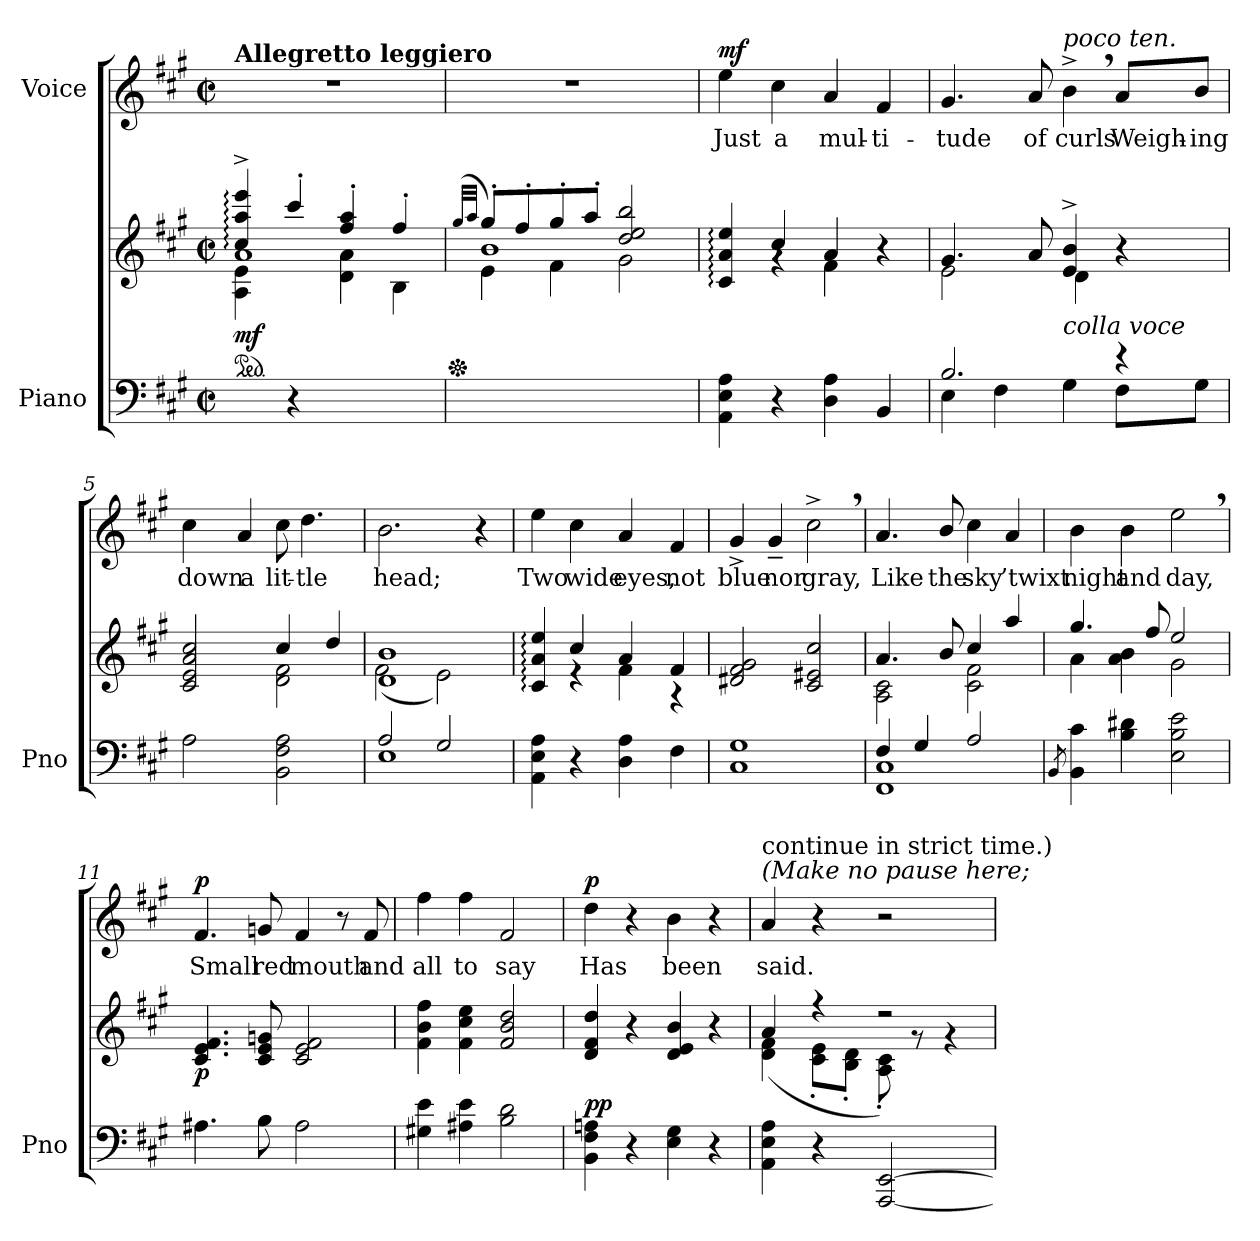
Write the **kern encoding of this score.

**kern	**kern	**dynam	**kern	**text	**dynam
*part2	*part2	*part2	*part1	*part1	*part1
*staff3	*staff2	*staff2/3	*staff1	*staff1	*staff1
*I"Piano	*	*	*I"Voice	*	*
*I'Pno	*	*	*	*	*
*clefF4	*clefG2	*	*clefG2	*	*
*k[f#c#g#]	*k[f#c#g#]	*	*k[f#c#g#]	*	*
*M2/2	*M2/2	*	*M2/2	*	*
*met(c|)	*met(c|)	*	*met(c|)	*	*
=1	=1	=1	=1	=1	=1
*	*^	*	*	*	*
*	*	*^	*	*	*	*
*	*ped	*	*	*	*	*	*
!	!	!	!	!	!LO:TX:a:B:t=Allegretto leggiero	!	!
!	!	!	!	!LO:DY:b	!	!	!
4ryy	4cc#/:^ 4aa/:^ 4eee/:^	1a	4A\ 4e\	mf	1r	.	.
4r	4ccc#'/	.	4ryy	.	.	.	.
2ryy	4ff#/' 4aa/'	.	4d\ 4a\	.	.	.	.
.	4ff#'/	.	4B\	.	.	.	.
=2	=2	=2	=2	=2	=2	=2	=2
*	*Xped	*	*	*	*	*	*
.	(<32qgg#/LLL	.	.	.	.	.	.
.	32qaa/JJJ	.	.	.	.	.	.
1ryy	8gg#'/L)	1b:	4e\	.	1r	.	.
.	8ff#'/	.	.	.	.	.	.
.	8gg#'/	.	4f#\	.	.	.	.
.	8aa'/J	.	.	.	.	.	.
.	2dd/ 2ee/ 2bb/	.	2g#\	.	.	.	.
!!LO:LB:g=z
=3	=3	=3	=3	=3	=3	=3	=3
!	!	!	!	!	!	!LO:LY:b	!LO:DY:a
*	*	*v	*v	*	*	*	*
4AA\ 4E\ 4A\	4c#/: 4a/: 4ee/:	4ryy	.	4ee\	Just	mf
!	!	!	!	!	!LO:LY:b	!
4r	4cc#/	4rg	.	4cc#\	a	.
!	!	!	!	!	!LO:LY:b	!
4D\ 4A\	4a/	4f#\	.	4a/	mul-	.
!	!	!	!	!	!LO:LY:b	!
4BB/	4r	4ryy	.	4f#/	-ti-	.
=4	=4	=4	=4	=4	=4	=4
*^	*	*	*	*	*	*
!	!	!	!	!	!	!LO:LY:b	!
2.B/	4E\	4.g#/	2e\	.	4.g#/	-tude	.
.	4F#\	.	.	.	.	.	.
!	!	!	!	!	!	!LO:LY:b	!
.	.	8a/	.	.	8a/	of	.
!	!	!	!	!	!LO:TX:a:i:t=poco ten.	!	!
!	!LO:TX:a:i:t=colla voce	!	!	!	!	!	!
!	!	!	!	!	!	!LO:LY:b	!
.	4G#\	4e/^ 4b/^	4d\	.	4b^,\	curls	.
!	!	!	!	!	!	!LO:LY:b	!
4r	8F#\L	4r	4ryy	.	8a/L	Weigh-	.
!	!	!	!	!	!	!LO:LY:b	!
.	8G#\J	.	.	.	8b/J	-ing	.
=5	=5	=5	=5	=5	=5	=5	=5
!	!	!	!	!	!	!LO:LY:b	!
*v	*v	*	*	*	*	*	*
2A\	2c#/ 2e/ 2a/ 2cc#/	2ryy	.	4cc#\	down	.
!	!	!	!	!	!LO:LY:b	!
.	.	.	.	4a/	a	.
!	!	!	!	!	!LO:LY:b	!
2BB\ 2F#\ 2A\	4cc#/	2d\ 2f#\	.	8cc#\	lit-	.
!	!	!	!	!	!LO:LY:b	!
.	.	.	.	4.dd\	-tle	.
.	4dd/	.	.	.	.	.
=6	=6	=6	=6	=6	=6	=6
*^	*	*	*	*	*	*
!	!	!	!	!	!	!LO:LY:b	!
2A/	1E	1d 1b	(<2f#\	.	2.b\	head;	.
2G#/	.	.	2e\)	.	.	.	.
.	.	.	.	.	4r	.	.
*v	*v	*	*	*	*	*	*
!!LO:LB:g=z
=7	=7	=7	=7	=7	=7	=7
!	!	!	!	!	!LO:LY:b	!
4AA\ 4E\ 4A\	4c#/: 4a/: 4ee/:	4ryy	.	4ee\	Two	.
!	!	!	!	!	!LO:LY:b	!
4r	4cc#/	4r	.	4cc#\	wide	.
!	!	!	!	!	!LO:LY:b	!
4D\ 4A\	4a/	4f#\	.	4a/	eyes,	.
!	!	!	!	!	!LO:LY:b	!
4F#\	4f#/	4r	.	4f#/	not	.
=8	=8	=8	=8	=8	=8	=8
!	!	!	!	!	!LO:LY:b	!
*	*v	*v	*	*	*	*
1C# 1G#	2d#X/ 2f#/ 2g#/	.	4g#^/	blue	.
!	!	!	!	!LO:LY:b	!
.	.	.	4g#~/	nor	.
!	!	!	!	!LO:LY:b	!
.	2c#/ 2e#X/ 2cc#/	.	2cc#^,\	gray,	.
=9	=9	=9	=9	=9	=9
*^	*^	*	*	*	*
!	!	!	!	!	!	!LO:LY:b	!
4F#/	1FF# 1C#	4.a/	2A\ 2c#\	.	4.a/	Like	.
4G#/	.	.	.	.	.	.	.
!	!	!	!	!	!	!LO:LY:b	!
.	.	8b/	.	.	8b/	the	.
!	!	!	!	!	!	!LO:LY:b	!
2A/	.	4cc#/	2c#\ 2f#\	.	4cc#\	sky	.
!	!	!	!	!	!	!LO:LY:b	!
.	.	4aa/	.	.	4a/	’twixt	.
*v	*v	*	*	*	*	*	*
=10	=10	=10	=10	=10	=10	=10
8qBB/	.	.	.	.	.	.
!	!	!	!	!	!LO:LY:b	!
4BB\ 4c#\	4.gg#/	4a\	.	4b\	night	.
!	!	!	!	!	!LO:LY:b	!
4B\ 4d#X\	.	4a\ 4b\	.	4b\	and	.
.	8ff#/	.	.	.	.	.
!	!	!	!	!	!LO:LY:b	!
2E\ 2B\ 2e\	2ee/	2g#\	.	2ee,\	day,	.
!!LO:LB:g=z
=11	=11	=11	=11	=11	=11	=11
!	!	!	!LO:DY:b	!	!LO:LY:b	!LO:DY:a
*	*v	*v	*	*	*	*
4.A#X\	4.c#/ 4.e/ 4.f#/	p	4.f#/	Small	p
!	!	!	!	!LO:LY:b	!
8B\	8c#/ 8e/ 8gn/	.	8gn/	red	.
!	!	!	!	!LO:LY:b	!
2A#\	2c#/ 2e/ 2f#/	.	4f#/	mouth	.
.	.	.	8r	.	.
!	!	!	!	!LO:LY:b	!
.	.	.	8f#/	and	.
=12	=12	=12	=12	=12	=12
!	!	!	!	!LO:LY:b	!
4G#X\ 4e\	4f#\ 4b\ 4ff#\	.	4ff#\	all	.
!	!	!	!	!LO:LY:b	!
4A#X\ 4e\	4f#\ 4cc#\ 4ee\	.	4ff#\	to	.
!	!	!	!	!LO:LY:b	!
2B\ 2d\	2f#/ 2b/ 2dd/	.	2f#/	say	.
=13	=13	=13	=13	=13	=13
!	!	!LO:DY:a=2	!	!LO:LY:b	!LO:DY:a
4BB\ 4F#\ 4An\	4d/ 4f#/ 4dd/	pp	4dd\	Has	p
4r	4r	.	4r	.	.
!	!	!	!	!LO:LY:b	!
4E\ 4G#\	4d/ 4e/ 4b/	.	4b\	been	.
4r	4r	.	4r	.	.
=14	=14	=14	=14	=14	=14
*	*^	*	*	*	*
!	!	!	!	!LO:TX:a:i:t=(Make no pause here;	!	!
!	!	!	!	!LO:TX:a:t=continue in strict time.)	!	!
!	!	!	!	!	!LO:LY:b	!
4AA\ 4E\ 4A\	4a/	(<4d\ 4f#\	.	4a/	said.	.
4r	4r	8c#\' 8e\'L	.	4r	.	.
.	.	8B\' 8d\'J	.	.	.	.
[2AAA/ [2EE/	2r	8A\' 8c#\')	.	2r	.	.
.	.	8rg	.	.	.	.
.	.	4rg	.	.	.	.
*	*v	*v	*	*	*	*
=	=	=	=	=	=
*-	*-	*-	*-	*-	*-
